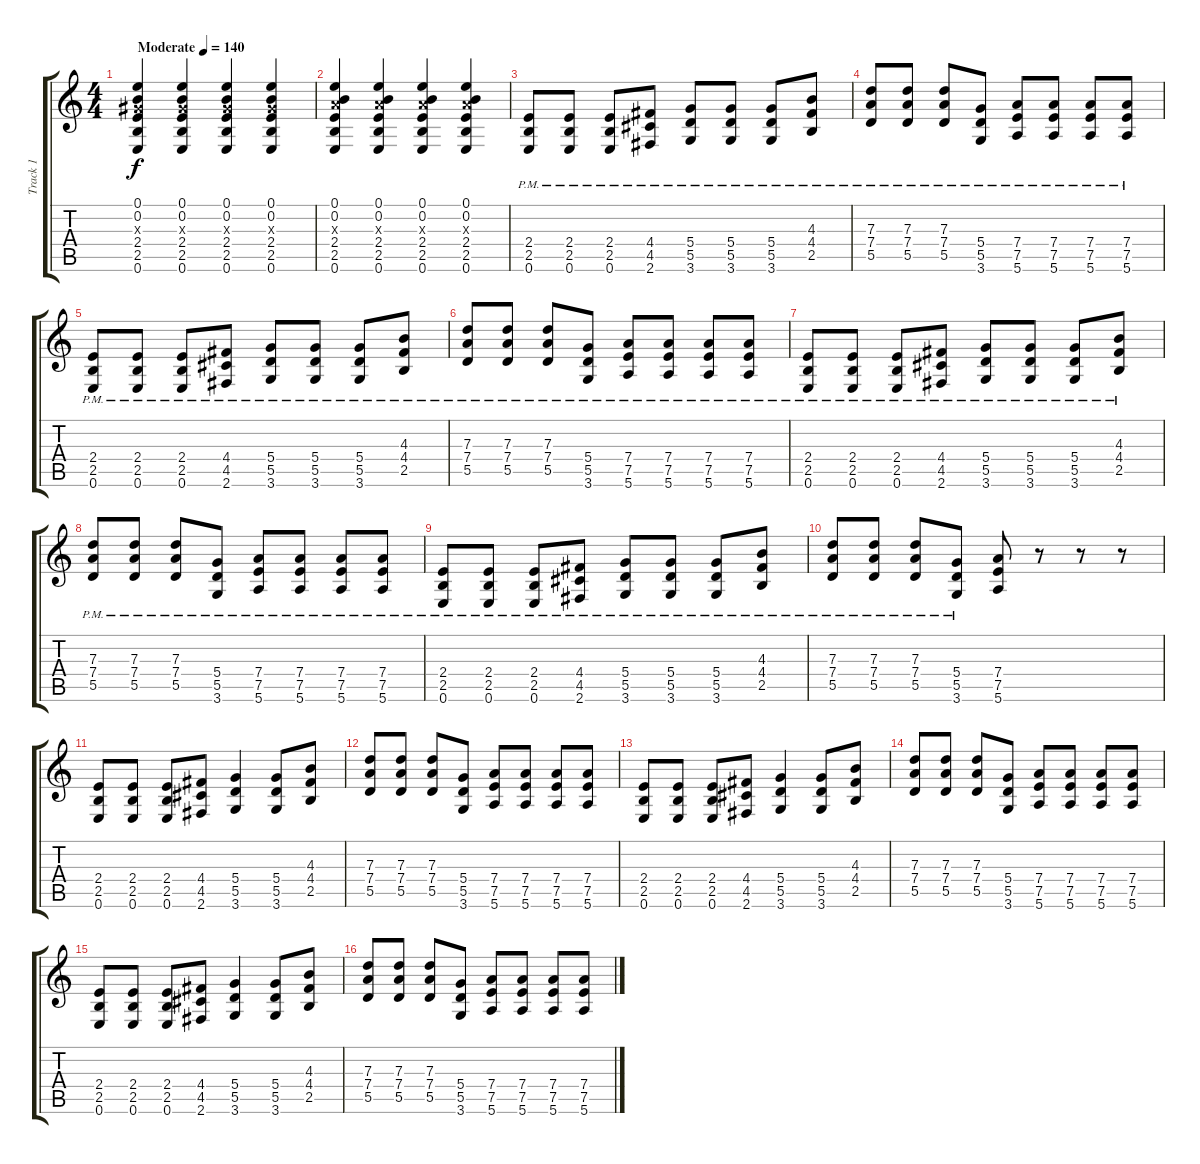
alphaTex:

\track ("Track 1" "Track 1") {instrument distortionguitar}
\staff {score tabs}
\tuning (E4 B3 G3 D3 A2 E2) {hide}
\ts (4 4)
\tempo (140 "Moderate")
\clef g2
\ks c
(0.1 0.2 1.3{x} 2.4 2.5 0.6).4{dy f instrument electricguitarclean} (0.1 0.2 1.3{x} 2.4 2.5 0.6).4 (0.1 0.2 1.3{x} 2.4 2.5 0.6).4 (0.1 0.2 1.3{x} 2.4 2.5 0.6).4 |
(0.1 0.2 2.3{x} 2.4 2.5 0.6).4 (0.1 0.2 2.3{x} 2.4 2.5 0.6).4 (0.1 0.2 2.3{x} 2.4 2.5 0.6).4 (0.1 0.2 2.3{x} 2.4 2.5 0.6).4 |
(2.4{pm} 2.5{pm} 0.6{pm}).8 (2.4{pm} 2.5{pm} 0.6{pm}).8 (2.4{pm} 2.5{pm} 0.6{pm}).8 (4.4{pm} 4.5{pm} 2.6{pm}).8 (5.4{pm} 5.5{pm} 3.6{pm}).8 (5.4{pm} 5.5{pm} 3.6{pm}).8 (5.4{pm} 5.5{pm} 3.6{pm}).8 (4.3{pm} 4.4{pm} 2.5{pm}).8 |
(7.3{pm} 7.4{pm} 5.5{pm}).8 (7.3{pm} 7.4{pm} 5.5{pm}).8 (7.3{pm} 7.4{pm} 5.5{pm}).8 (5.4{pm} 5.5{pm} 3.6{pm}).8 (7.4{pm} 7.5{pm} 5.6{pm}).8 (7.4{pm} 7.5{pm} 5.6{pm}).8 (7.4{pm} 7.5{pm} 5.6{pm}).8 (7.4{pm} 7.5{pm} 5.6{pm}).8 |
(2.4{pm} 2.5{pm} 0.6{pm}).8 (2.4{pm} 2.5{pm} 0.6{pm}).8 (2.4{pm} 2.5{pm} 0.6{pm}).8 (4.4{pm} 4.5{pm} 2.6{pm}).8 (5.4{pm} 5.5{pm} 3.6{pm}).8 (5.4{pm} 5.5{pm} 3.6{pm}).8 (5.4{pm} 5.5{pm} 3.6{pm}).8 (4.3{pm} 4.4{pm} 2.5{pm}).8 |
(7.3{pm} 7.4{pm} 5.5{pm}).8 (7.3{pm} 7.4{pm} 5.5{pm}).8 (7.3{pm} 7.4{pm} 5.5{pm}).8 (5.4{pm} 5.5{pm} 3.6{pm}).8 (7.4{pm} 7.5{pm} 5.6{pm}).8 (7.4{pm} 7.5{pm} 5.6{pm}).8 (7.4{pm} 7.5{pm} 5.6{pm}).8 (7.4{pm} 7.5{pm} 5.6{pm}).8 |
(2.4{pm} 2.5{pm} 0.6{pm}).8 (2.4{pm} 2.5{pm} 0.6{pm}).8 (2.4{pm} 2.5{pm} 0.6{pm}).8 (4.4{pm} 4.5{pm} 2.6{pm}).8 (5.4{pm} 5.5{pm} 3.6{pm}).8 (5.4{pm} 5.5{pm} 3.6{pm}).8 (5.4{pm} 5.5{pm} 3.6{pm}).8 (4.3{pm} 4.4{pm} 2.5{pm}).8 |
(7.3{pm} 7.4{pm} 5.5{pm}).8 (7.3{pm} 7.4{pm} 5.5{pm}).8 (7.3{pm} 7.4{pm} 5.5{pm}).8 (5.4{pm} 5.5{pm} 3.6{pm}).8 (7.4{pm} 7.5{pm} 5.6{pm}).8 (7.4{pm} 7.5{pm} 5.6{pm}).8 (7.4{pm} 7.5{pm} 5.6{pm}).8 (7.4{pm} 7.5{pm} 5.6{pm}).8 |
(2.4{pm} 2.5{pm} 0.6{pm}).8 (2.4{pm} 2.5{pm} 0.6{pm}).8 (2.4{pm} 2.5{pm} 0.6{pm}).8 (4.4{pm} 4.5{pm} 2.6{pm}).8 (5.4{pm} 5.5{pm} 3.6{pm}).8 (5.4{pm} 5.5{pm} 3.6{pm}).8 (5.4{pm} 5.5{pm} 3.6{pm}).8 (4.3{pm} 4.4{pm} 2.5{pm}).8 |
(7.3{pm} 7.4{pm} 5.5{pm}).8 (7.3{pm} 7.4{pm} 5.5{pm}).8 (7.3{pm} 7.4{pm} 5.5{pm}).8 (5.4{pm} 5.5{pm} 3.6{pm}).8 (7.4 7.5 5.6).8 r.8 r.8 r.8 |
(2.4 2.5 0.6).8{instrument distortionguitar} (2.4 2.5 0.6).8 (2.4 2.5 0.6).8 (4.4 4.5 2.6).8 (5.4 5.5 3.6).4 (5.4 5.5 3.6).8 (4.3 4.4 2.5).8 |
(7.3 7.4 5.5).8 (7.3 7.4 5.5).8 (7.3 7.4 5.5).8 (5.4 5.5 3.6).8 (7.4 7.5 5.6).8 (7.4 7.5 5.6).8 (7.4 7.5 5.6).8 (7.4 7.5 5.6).8 |
(2.4 2.5 0.6).8 (2.4 2.5 0.6).8 (2.4 2.5 0.6).8 (4.4 4.5 2.6).8 (5.4 5.5 3.6).4 (5.4 5.5 3.6).8 (4.3 4.4 2.5).8 |
(7.3 7.4 5.5).8 (7.3 7.4 5.5).8 (7.3 7.4 5.5).8 (5.4 5.5 3.6).8 (7.4 7.5 5.6).8 (7.4 7.5 5.6).8 (7.4 7.5 5.6).8 (7.4 7.5 5.6).8 |
(2.4 2.5 0.6).8 (2.4 2.5 0.6).8 (2.4 2.5 0.6).8 (4.4 4.5 2.6).8 (5.4 5.5 3.6).4 (5.4 5.5 3.6).8 (4.3 4.4 2.5).8 |
(7.3 7.4 5.5).8 (7.3 7.4 5.5).8 (7.3 7.4 5.5).8 (5.4 5.5 3.6).8 (7.4 7.5 5.6).8 (7.4 7.5 5.6).8 (7.4 7.5 5.6).8 (7.4 7.5 5.6).8
